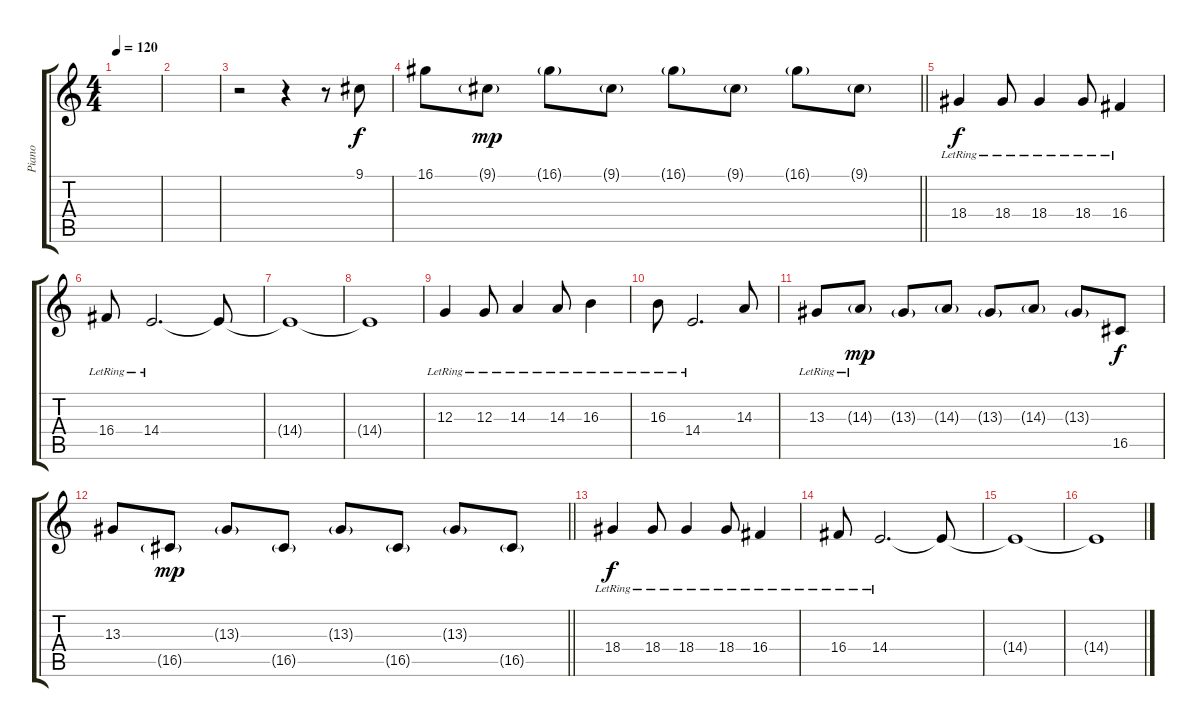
\track ("Piano" "Piano") {instrument brightacousticpiano}
\staff {score tabs}
\tuning (E4 B3 G3 D3 A2 E2) {hide}
\ts (4 4)
\tempo 120
\clef g2
\ks c
|
|
r.2 r.4 r.8 9.1.8{dy f} |
\barLineRight lightlight
16.1.8 9.1{g}.8{dy mp} 16.1{g}.8 9.1{g}.8 16.1{g}.8 9.1{g}.8 16.1{g}.8 9.1{g}.8 |
18.4{lr}.4{dy f} 18.4{lr}.8 18.4{lr}.4 18.4{lr}.8 16.4{lr}.4 |
16.4{lr}.8 14.4{lr}.2{d} 14.4{t}.8 |
14.4{t}.1 |
14.4{t}.1 |
12.3{lr}.4 12.3{lr}.8 14.3{lr}.4 14.3{lr}.8 16.3{lr}.4 |
16.3{lr}.8 14.4{lr}.2{d} 14.3.8 |
13.3{lr}.8 14.3{g lr}.8{dy mp} 13.3{g}.8 14.3{g}.8 13.3{g}.8 14.3{g}.8 13.3{g}.8 16.5.8{dy f} |
\barLineRight lightlight
13.3.8 16.5{g}.8{dy mp} 13.3{g}.8 16.5{g}.8 13.3{g}.8 16.5{g}.8 13.3{g}.8 16.5{g}.8 |
18.4{lr}.4{dy f} 18.4{lr}.8 18.4{lr}.4 18.4{lr}.8 16.4{lr}.4 |
16.4{lr}.8 14.4{lr}.2{d} 14.4{t}.8 |
14.4{t}.1 |
14.4{t}.1
